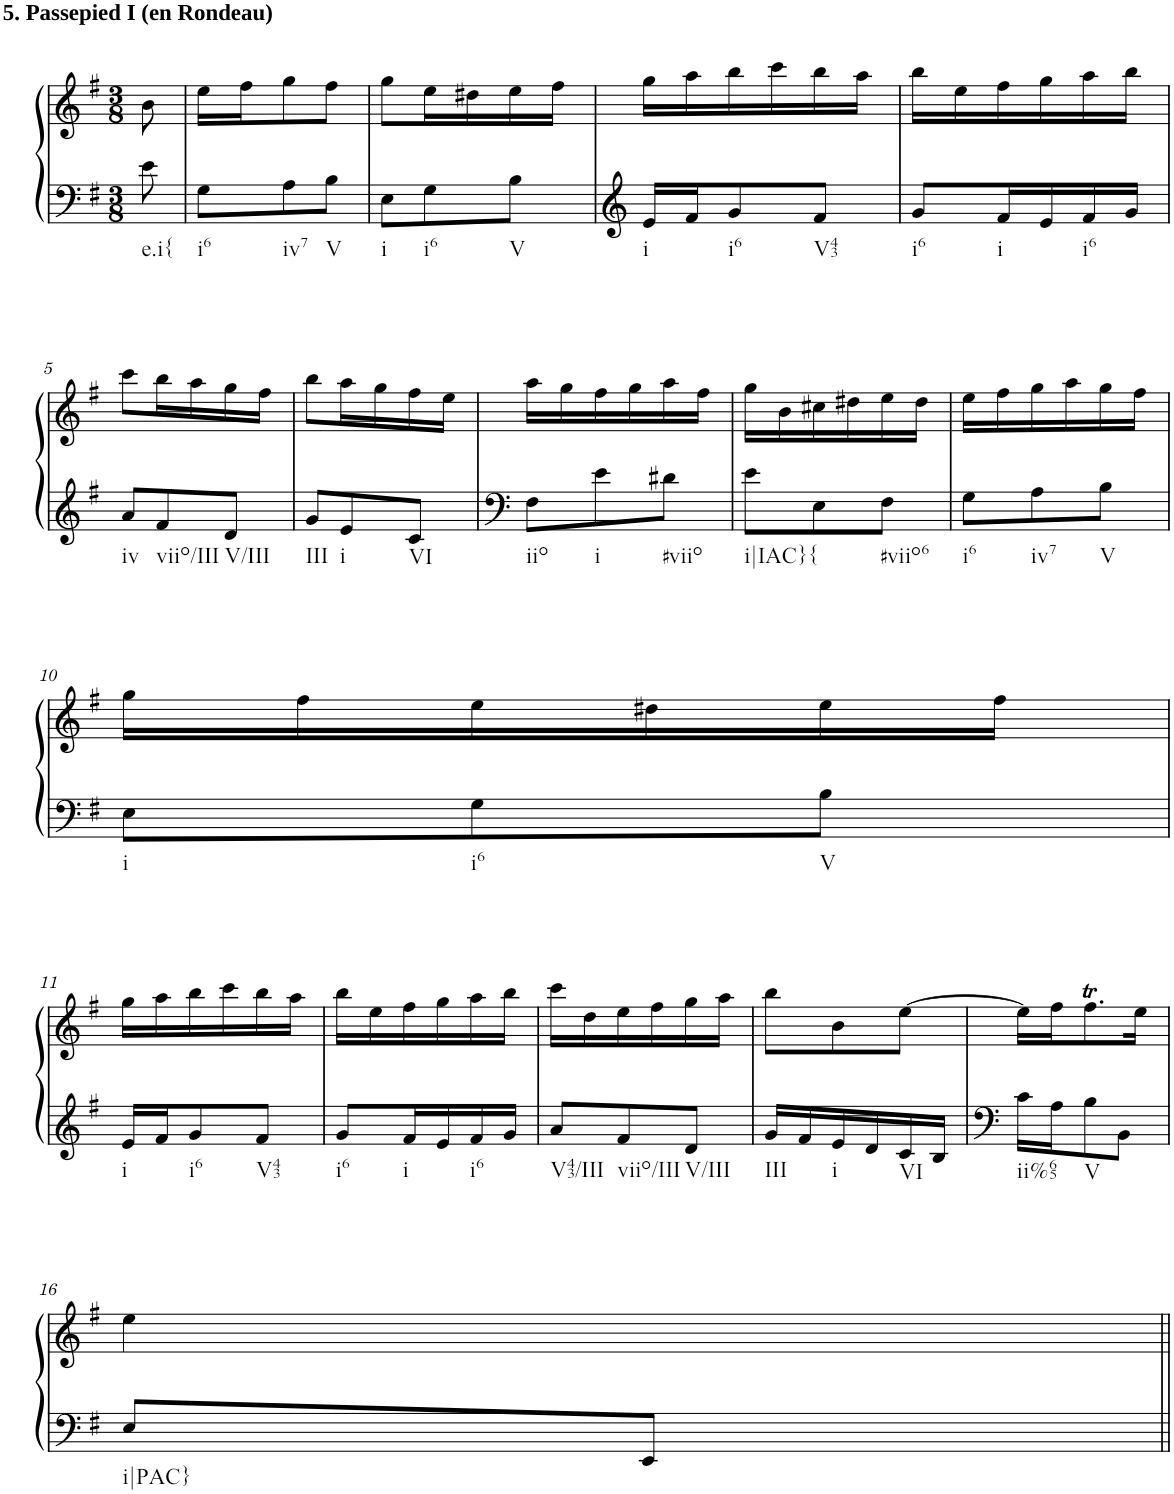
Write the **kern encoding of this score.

**kern	**kern
*part1	*part1
*staff2	*staff1
*I"unbenannt9	*
*clefF4	*clefG2
*k[f#]	*k[f#]
*M3/8	*M3/8
=	=
!	!LO:TX:a:B:t=5. Passepied I (en Rondeau)
!LO:TX:b:t=e.i{	!
8e\	8b\
=1	=1
!LO:TX:b:t=i6	!
8G\L	16ee\LL
.	16ff#\J
!LO:TX:b:t=iv7	!
8A\	8gg\
!LO:TX:b:t=V	!
8B\J	8ff#\J
=2	=2
!LO:TX:b:t=i	!
8E\L	8gg\L
!LO:TX:b:t=i6	!
8G\	16ee\L
.	16dd#X\
!LO:TX:b:t=V	!
8B\J	16ee\
.	16ff#\JJ
=3	=3
!LO:TX:b:t=i	!
16e/LL	16gg\LL
16f#/J	16aa\
!LO:TX:b:t=i6	!
8g/	16bb\
.	16ccc\
!LO:TX:b:t=V43	!
8f#/J	16bb\
.	16aa\JJ
=4	=4
!LO:TX:b:t=i6	!
8g/L	16bb\LL
.	16ee\
!LO:TX:b:t=i	!
16f#/L	16ff#\
16e/	16gg\
!LO:TX:b:t=i6	!
16f#/	16aa\
16g/JJ	16bb\JJ
!!LO:LB:g=z
=5	=5
!LO:TX:b:t=iv	!
8a/L	8ccc\L
!LO:TX:b:t=viio/III	!
8f#/	16bb\L
.	16aa\
!LO:TX:b:t=V/III	!
8d/J	16gg\
.	16ff#\JJ
=6	=6
!LO:TX:b:t=III	!
8g/L	8bb\L
!LO:TX:b:t=i	!
8e/	16aa\L
.	16gg\
!LO:TX:b:t=VI	!
8c/J	16ff#\
.	16ee\JJ
=7	=7
!LO:TX:b:t=iio	!
8F#\L	16aa\LL
.	16gg\
!LO:TX:b:t=i	!
8e\	16ff#\
.	16gg\
!LO:TX:b:t=#viio	!
8d#X\J	16aa\
.	16ff#\JJ
=8	=8
!LO:TX:b:t=i|IAC}{	!
8e\L	16gg\LL
.	16b\
8E\	16cc#X\
.	16dd#X\
!LO:TX:b:t=#viio6	!
8F#\J	16ee\
.	16dd#\JJ
=9	=9
!LO:TX:b:t=i6	!
8G\L	16ee\LL
.	16ff#\
!LO:TX:b:t=iv7	!
8A\	16gg\
.	16aa\
!LO:TX:b:t=V	!
8B\J	16gg\
.	16ff#\JJ
!!LO:LB:g=z
=10	=10
!LO:TX:b:t=i	!
8E\L	16gg\LL
.	16ff#\
!LO:TX:b:t=i6	!
8G\	16ee\
.	16dd#X\
!LO:TX:b:t=V	!
8B\J	16ee\
.	16ff#\JJ
!!LO:LB:g=z
=11	=11
!LO:TX:b:t=i	!
16e/LL	16gg\LL
16f#/J	16aa\
!LO:TX:b:t=i6	!
8g/	16bb\
.	16ccc\
!LO:TX:b:t=V43	!
8f#/J	16bb\
.	16aa\JJ
=12	=12
!LO:TX:b:t=i6	!
8g/L	16bb\LL
.	16ee\
!LO:TX:b:t=i	!
16f#/L	16ff#\
16e/	16gg\
!LO:TX:b:t=i6	!
16f#/	16aa\
16g/JJ	16bb\JJ
=13	=13
!LO:TX:b:t=V43/III	!
8a/L	16ccc\LL
.	16dd\
!LO:TX:b:t=viio/III	!
8f#/	16ee\
.	16ff#\
!LO:TX:b:t=V/III	!
8d/J	16gg\
.	16aa\JJ
=14	=14
!LO:TX:b:t=III	!
16g/LL	8bb\L
16f#/	.
!LO:TX:b:t=i	!
16e/	8b\
16d/	.
!LO:TX:b:t=VI	!
16c/	[8ee\J
16B/JJ	.
=15	=15
!LO:TX:b:t=ii%65	!
16c\LL	16ee\LL]
16A\J	16ff#\J
!LO:TX:b:t=V	!
8B\	8.ff#t\
8BB\J	.
.	16ee\Jk
!!LO:LB:g=z
=16	=16
!LO:TX:b:t=i|PAC}	!
8E/L	4ee\
8EE/J	.
=||	=||
*-	*-
